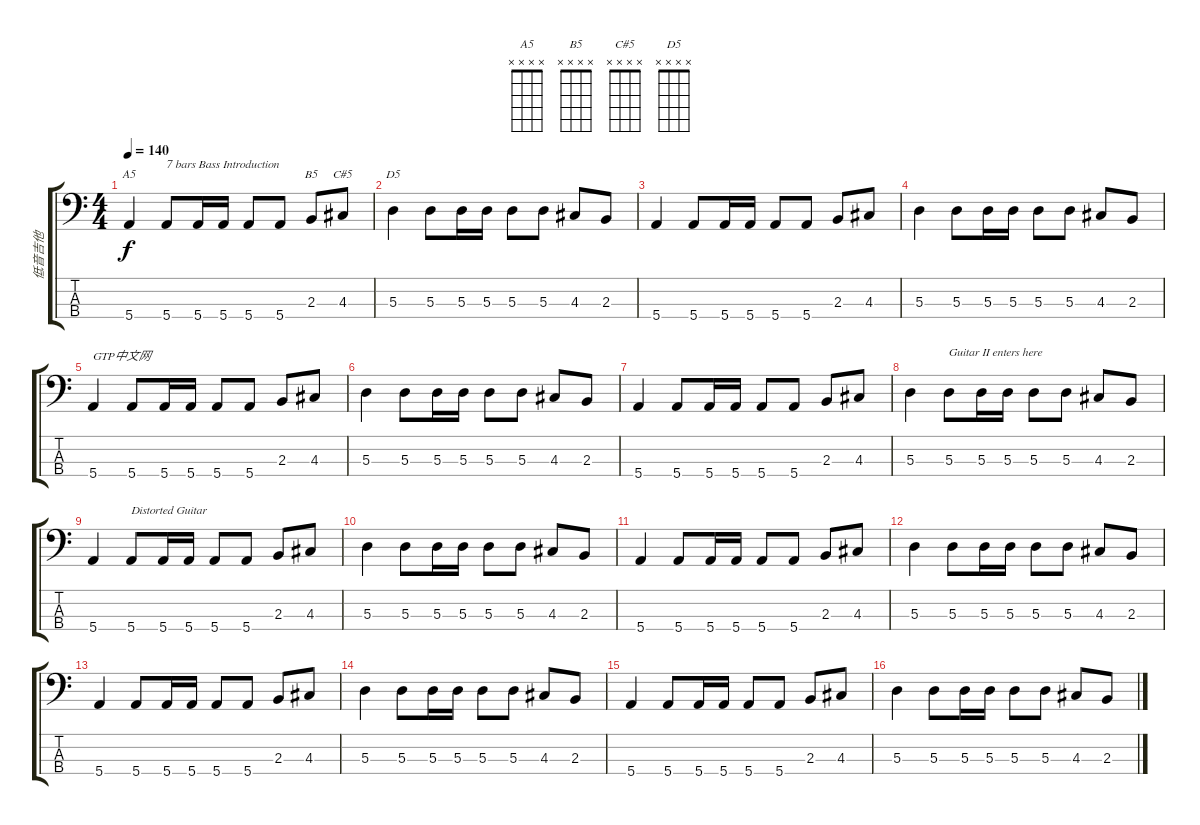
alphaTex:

\track ("低音吉他" "低音吉他") {instrument electricbasspick}
\staff {score tabs}
\tuning (G2 D2 A1 E1) {hide}
\chord ("A5" x x x x)
\chord ("B5" x x x x)
\chord ("C#5" x x x x)
\chord ("D5" x x x x)
\ts (4 4)
\tempo 140
\clef f4
\ks c
5.4.4{ch "A5" dy f instrument electricbasspick} 5.4.8{txt "7 bars Bass Introduction"} 5.4.16 5.4.16 5.4.8 5.4.8 2.3.8{ch "B5"} 4.3.8{ch "C#5"} |
5.3.4{ch "D5"} 5.3.8 5.3.16 5.3.16 5.3.8 5.3.8 4.3.8 2.3.8 |
5.4.4 5.4.8 5.4.16 5.4.16 5.4.8 5.4.8 2.3.8 4.3.8 |
5.3.4 5.3.8 5.3.16 5.3.16 5.3.8 5.3.8 4.3.8 2.3.8 |
5.4.4{txt "GTP中文网"} 5.4.8 5.4.16 5.4.16 5.4.8 5.4.8 2.3.8 4.3.8 |
5.3.4 5.3.8 5.3.16 5.3.16 5.3.8 5.3.8 4.3.8 2.3.8 |
5.4.4 5.4.8 5.4.16 5.4.16 5.4.8 5.4.8 2.3.8 4.3.8 |
5.3.4 5.3.8{txt "Guitar II enters here"} 5.3.16 5.3.16 5.3.8 5.3.8 4.3.8 2.3.8 |
5.4.4 5.4.8{txt "Distorted Guitar"} 5.4.16 5.4.16 5.4.8 5.4.8 2.3.8 4.3.8 |
5.3.4 5.3.8 5.3.16 5.3.16 5.3.8 5.3.8 4.3.8 2.3.8 |
5.4.4 5.4.8 5.4.16 5.4.16 5.4.8 5.4.8 2.3.8 4.3.8 |
5.3.4 5.3.8 5.3.16 5.3.16 5.3.8 5.3.8 4.3.8 2.3.8 |
5.4.4 5.4.8 5.4.16 5.4.16 5.4.8 5.4.8 2.3.8 4.3.8 |
5.3.4 5.3.8 5.3.16 5.3.16 5.3.8 5.3.8 4.3.8 2.3.8 |
5.4.4 5.4.8 5.4.16 5.4.16 5.4.8 5.4.8 2.3.8 4.3.8 |
5.3.4 5.3.8 5.3.16 5.3.16 5.3.8 5.3.8 4.3.8 2.3.8
